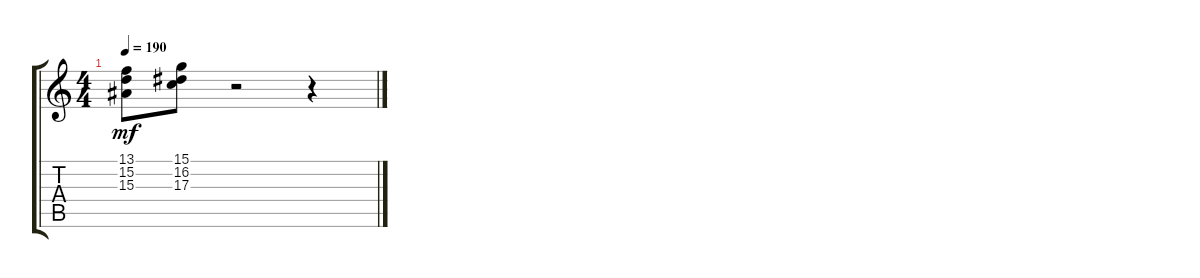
\track "" {instrument stringensemble1}
\staff {score tabs}
\tuning (E4 B3 G3 D3 A2 E2) {hide}
\ts (4 4)
\tempo 190
\clef g2
\ks c
(13.1 15.2 15.3).8{dy mf} (15.1 16.2 17.3).8 r.2 r.4
